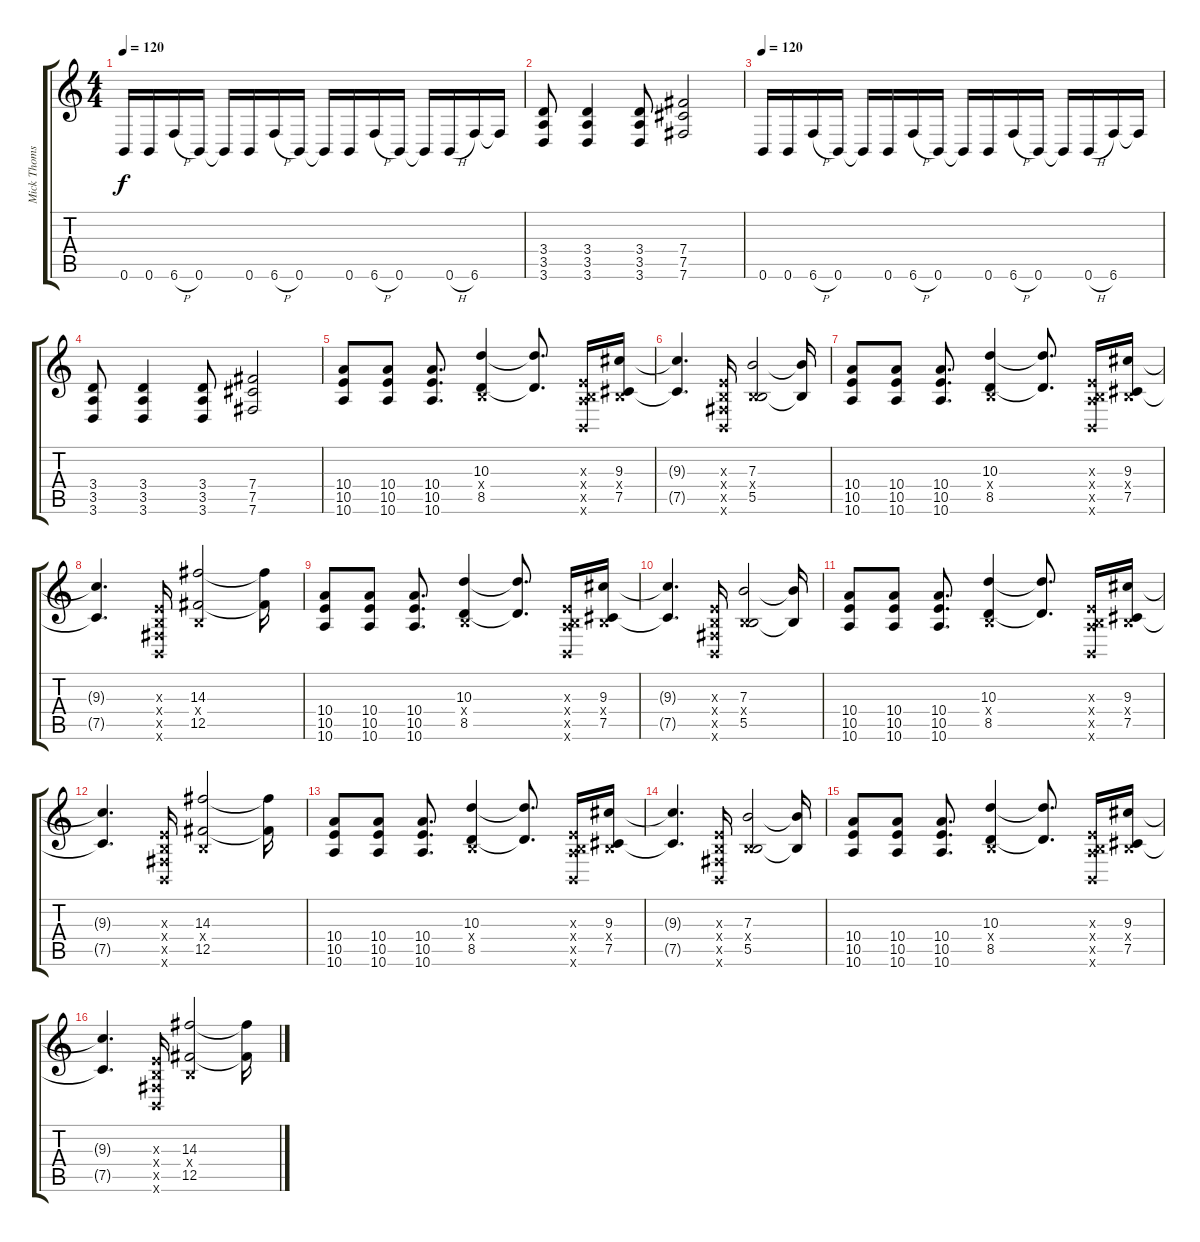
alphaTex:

\track ("Mick Thomson" "Mick Thoms") {instrument distortionguitar}
\staff {score tabs}
\tuning (Db4 Ab3 E3 B2 Gb2 B1) {hide}
\ts (4 4)
\tempo 120
\clef g2
\ks c
0.6.16{dy f} 0.6.16 6.6{h}.16 0.6.16 0.6{t}.16 0.6.16 6.6{h}.16 0.6.16 0.6{t}.16 0.6.16 6.6{h}.16 0.6.16 0.6{t}.16 0.6{h}.16 6.6.16 6.6{t}.16 |
(3.4 3.5 3.6).8 (3.4 3.5 3.6).4 (3.4 3.5 3.6).8 (7.4 7.5 7.6).2 |
\tempo 120
0.6.16 0.6.16 6.6{h}.16 0.6.16 0.6{t}.16 0.6.16 6.6{h}.16 0.6.16 0.6{t}.16 0.6.16 6.6{h}.16 0.6.16 0.6{t}.16 0.6{h}.16 6.6.16 6.6{t}.16 |
(3.4 3.5 3.6).8 (3.4 3.5 3.6).4 (3.4 3.5 3.6).8 (7.4 7.5 7.6).2 |
(10.4 10.5 10.6).8 (10.4 10.5 10.6).8 (10.4 10.5 10.6).8{d} (10.3 0.4{x} 8.5).4 (10.3{t} 8.5{t}).8{d} (0.3{x} 0.4{x} 3.5{x} 0.6{x}).16 (9.3 0.4{x} 7.5).16 |
(9.3{t} 7.5{t}).4{d} (0.3{x} 0.4{x} 0.5{x} 0.6{x}).16 (7.3 0.4{x} 5.5).2 (7.3{t} 5.5{t}).16 |
(10.4 10.5 10.6).8 (10.4 10.5 10.6).8 (10.4 10.5 10.6).8{d} (10.3 0.4{x} 8.5).4 (10.3{t} 8.5{t}).8{d} (0.3{x} 0.4{x} 3.5{x} 0.6{x}).16 (9.3 0.4{x} 7.5).16 |
(9.3{t} 7.5{t}).4{d} (0.3{x} 0.4{x} 0.5{x} 0.6{x}).16 (14.3 0.4{x} 12.5).2 (14.3{t} 12.5{t}).16 |
(10.4 10.5 10.6).8 (10.4 10.5 10.6).8 (10.4 10.5 10.6).8{d} (10.3 0.4{x} 8.5).4 (10.3{t} 8.5{t}).8{d} (0.3{x} 0.4{x} 3.5{x} 0.6{x}).16 (9.3 0.4{x} 7.5).16 |
(9.3{t} 7.5{t}).4{d} (0.3{x} 0.4{x} 0.5{x} 0.6{x}).16 (7.3 0.4{x} 5.5).2 (7.3{t} 5.5{t}).16 |
(10.4 10.5 10.6).8 (10.4 10.5 10.6).8 (10.4 10.5 10.6).8{d} (10.3 0.4{x} 8.5).4 (10.3{t} 8.5{t}).8{d} (0.3{x} 0.4{x} 3.5{x} 0.6{x}).16 (9.3 0.4{x} 7.5).16 |
(9.3{t} 7.5{t}).4{d} (0.3{x} 0.4{x} 0.5{x} 0.6{x}).16 (14.3 0.4{x} 12.5).2 (14.3{t} 12.5{t}).16 |
(10.4 10.5 10.6).8 (10.4 10.5 10.6).8 (10.4 10.5 10.6).8{d} (10.3 0.4{x} 8.5).4 (10.3{t} 8.5{t}).8{d} (0.3{x} 0.4{x} 3.5{x} 0.6{x}).16 (9.3 0.4{x} 7.5).16 |
(9.3{t} 7.5{t}).4{d} (0.3{x} 0.4{x} 0.5{x} 0.6{x}).16 (7.3 0.4{x} 5.5).2 (7.3{t} 5.5{t}).16 |
(10.4 10.5 10.6).8 (10.4 10.5 10.6).8 (10.4 10.5 10.6).8{d} (10.3 0.4{x} 8.5).4 (10.3{t} 8.5{t}).8{d} (0.3{x} 0.4{x} 3.5{x} 0.6{x}).16 (9.3 0.4{x} 7.5).16 |
(9.3{t} 7.5{t}).4{d} (0.3{x} 0.4{x} 0.5{x} 0.6{x}).16 (14.3 0.4{x} 12.5).2 (14.3{t} 12.5{t}).16
